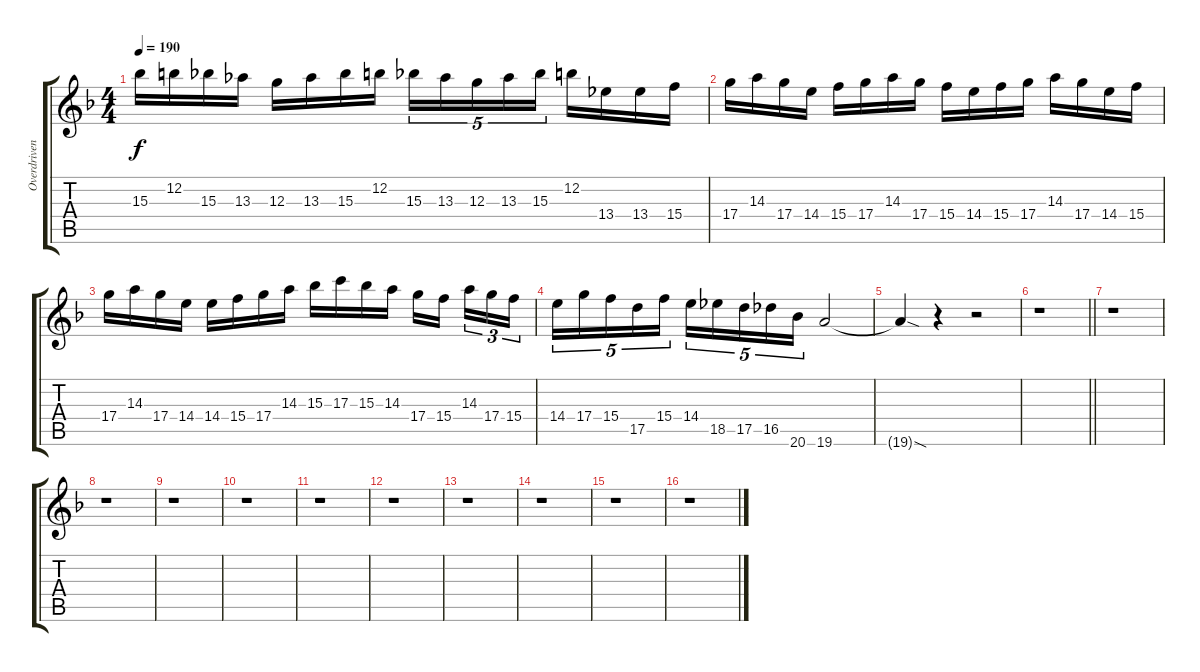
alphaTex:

\track ("Overdriven" "Overdriven") {instrument overdrivenguitar}
\staff {score tabs}
\tuning (E4 B3 G3 D3 A2 D2) {hide}
\ts (4 4)
\tempo 190
\clef g2
\ks f
15.3.16{dy f} 12.2.16 15.3.16 13.3.16 12.3.16 13.3.16 15.3.16 12.2.16 15.3.16{tu (5 4)} 13.3.16{tu (5 4)} 12.3.16{tu (5 4)} 13.3.16{tu (5 4)} 15.3.16{tu (5 4)} 12.2.16 13.4.16 13.4.16 15.4.16 |
17.4.16 14.3.16 17.4.16 14.4.16 15.4.16 17.4.16 14.3.16 17.4.16 15.4.16 14.4.16 15.4.16 17.4.16 14.3.16 17.4.16 14.4.16 15.4.16 |
17.4.16 14.3.16 17.4.16 14.4.16 14.4.16 15.4.16 17.4.16 14.3.16 15.3.16 17.3.16 15.3.16 14.3.16 17.4.16 15.4.16{beam splitsecondary} 14.3.16{tu (3 2)} 17.4.16{tu (3 2)} 15.4.16{tu (3 2)} |
14.4.16{tu (5 4)} 17.4.16{tu (5 4)} 15.4.16{tu (5 4)} 17.5.16{tu (5 4)} 15.4.16{tu (5 4)} 14.4.16{tu (5 4)} 18.5.16{tu (5 4)} 17.5.16{tu (5 4)} 16.5.16{tu (5 4)} 20.6.16{tu (5 4)} 19.6.2 |
19.6{sod t}.4 r.4 r.2 |
\barLineRight lightlight
r.1 |
\section ("" " ")
r.1 |
r.1 |
r.1 |
r.1 |
r.1 |
r.1 |
r.1 |
r.1 |
r.1 |
r.1
